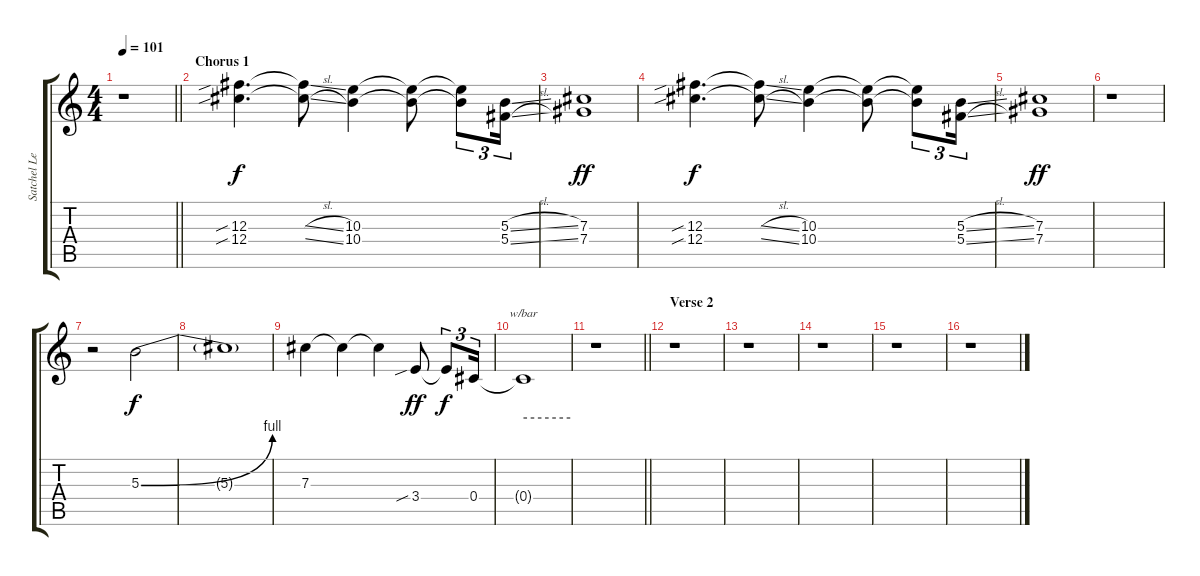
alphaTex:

\track ("Satchel Lead" "Satchel Le") {instrument distortionguitar}
\staff {score tabs}
\tuning (Eb4 Bb3 Gb3 Db3 Ab2 Db2) {hide}
\ts (4 4)
\tempo 101
\clef g2
\barLineRight lightlight
\ks c
r.1{dy f} |
\section ("" "Chorus 1")
(12.3{sib} 12.4{sib}).4{d} (12.3{sl t} 12.4{sl t}).8 (10.3 10.4).4 (10.3{t} 10.4{t}).8 (10.3{t} 10.4{t}).8{tu (3 2)} (5.3{sl} 5.4{sl}).16{tu (3 2)} |
(7.3 7.4).1{dy ff} |
(12.3{sib} 12.4{sib}).4{d dy f} (12.3{sl t} 12.4{sl t}).8 (10.3 10.4).4 (10.3{t} 10.4{t}).8 (10.3{t} 10.4{t}).8{tu (3 2)} (5.3{sl} 5.4{sl}).16{tu (3 2)} |
(7.3 7.4).1{dy ff} |
r.1 |
r.2 5.3{be (bend 0 0 60 4)}.2{dy f} |
5.3{t}.1 |
7.3.4 7.3{t}.4 7.3{t}.4 3.4{sib}.8{dy ff} 3.4{t}.8{tu (3 2) dy f} 0.4.16{tu (3 2)} |
0.4{t}.1{tbe (hold default 0 0 60 0)} |
\barLineRight lightlight
r.1 |
\section ("" "Verse 2")
r.1 |
r.1 |
r.1 |
r.1 |
r.1
